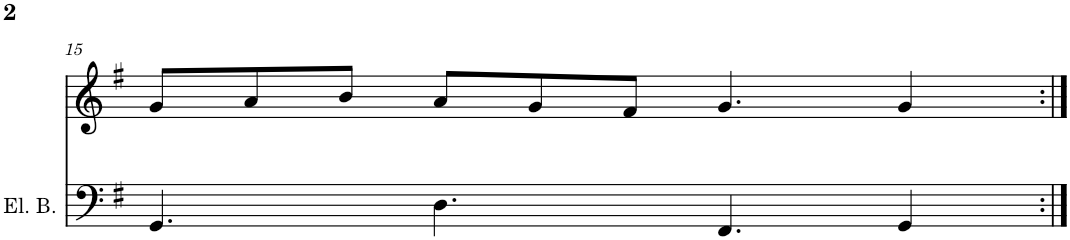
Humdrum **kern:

**kern	**kern
*part2	*part1
*staff2	*staff1
*I"5-str. Electric Bass	*I"Flute
*I'El. B.	*I'Fl
!!LO:PB:g=z
*clefF4	*clefG2
*Trd7c12	*
*k[f#]	*k[f#]
*G:	*G:
*M12/8	*M12/8
=15	=15
4.GG/	8g/L
.	8a/
.	8b/J
4.D\	8a/L
.	8g/
.	8f#/J
4.FF#/	4.g/
4GG/	4g/
=:|!	=:|!
*-	*-
